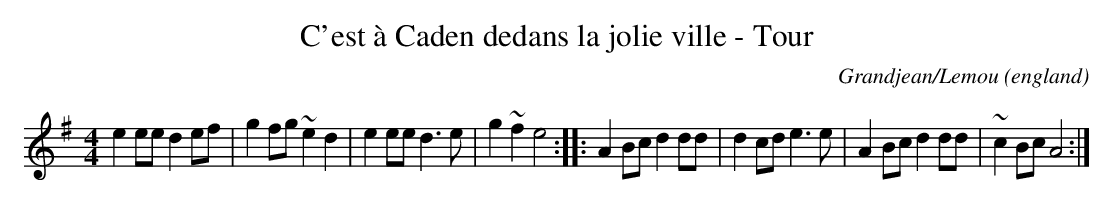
X:1
T:C'est à Caden dedans la jolie ville - Tour
O:england
C:Grandjean/Lemou
M:4/4
L:1/8
K:G
e2ee d2ef|g2fg ~e2d2|\
e2ee d3e|g2 ~f2 e4:|\
|:A2 Bc d2dd|d2cd e3e|\
A2 Bc d2dd|~c2 Bc A4:|
